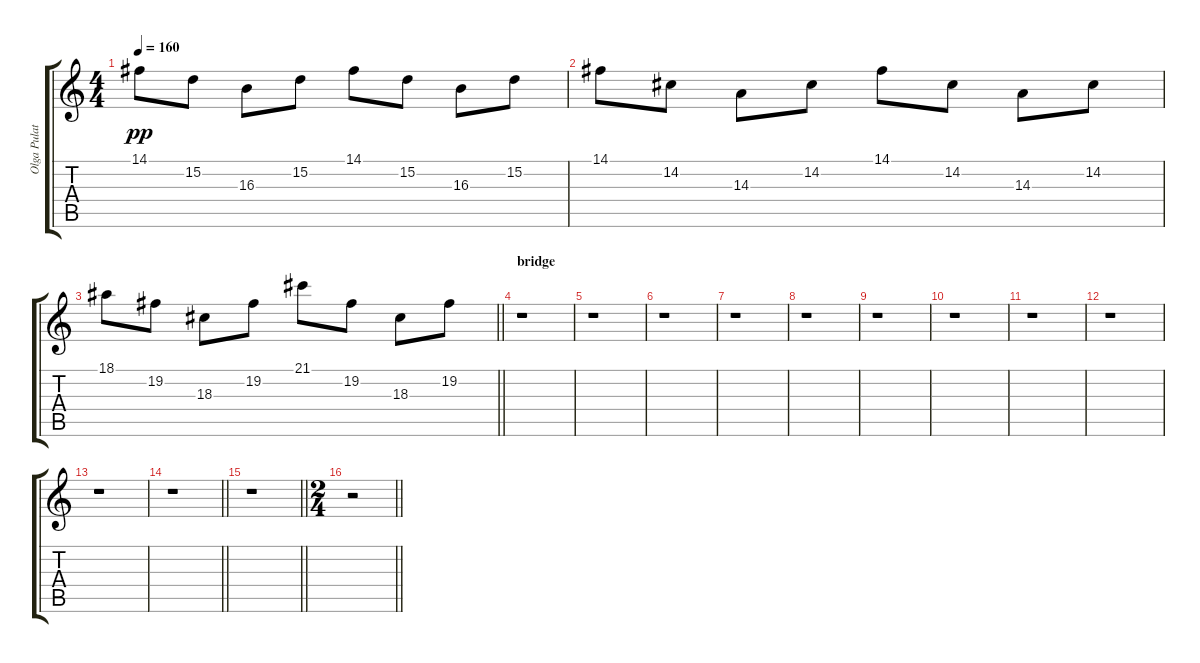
\track ("Olga Pulatova " "Olga Pulat") {instrument acousticgrandpiano}
\staff {score tabs}
\tuning (E4 B3 G3 D3 A2 E2) {hide}
\ts (4 4)
\tempo 160
\clef g2
\ks c
14.1.8{dy pp} 15.2.8 16.3.8 15.2.8 14.1.8 15.2.8 16.3.8 15.2.8 |
14.1.8 14.2.8 14.3.8 14.2.8 14.1.8 14.2.8 14.3.8 14.2.8 |
\barLineRight lightlight
18.1.8 19.2.8 18.3.8 19.2.8 21.1.8 19.2.8 18.3.8 19.2.8 |
\section ("" "bridge")
r.1 |
r.1 |
r.1 |
r.1 |
r.1 |
r.1 |
r.1 |
r.1 |
r.1 |
r.1 |
\barLineRight lightlight
r.1 |
\barLineRight lightlight
r.1 |
\ts (2 4)
\barLineRight lightlight
r.2
